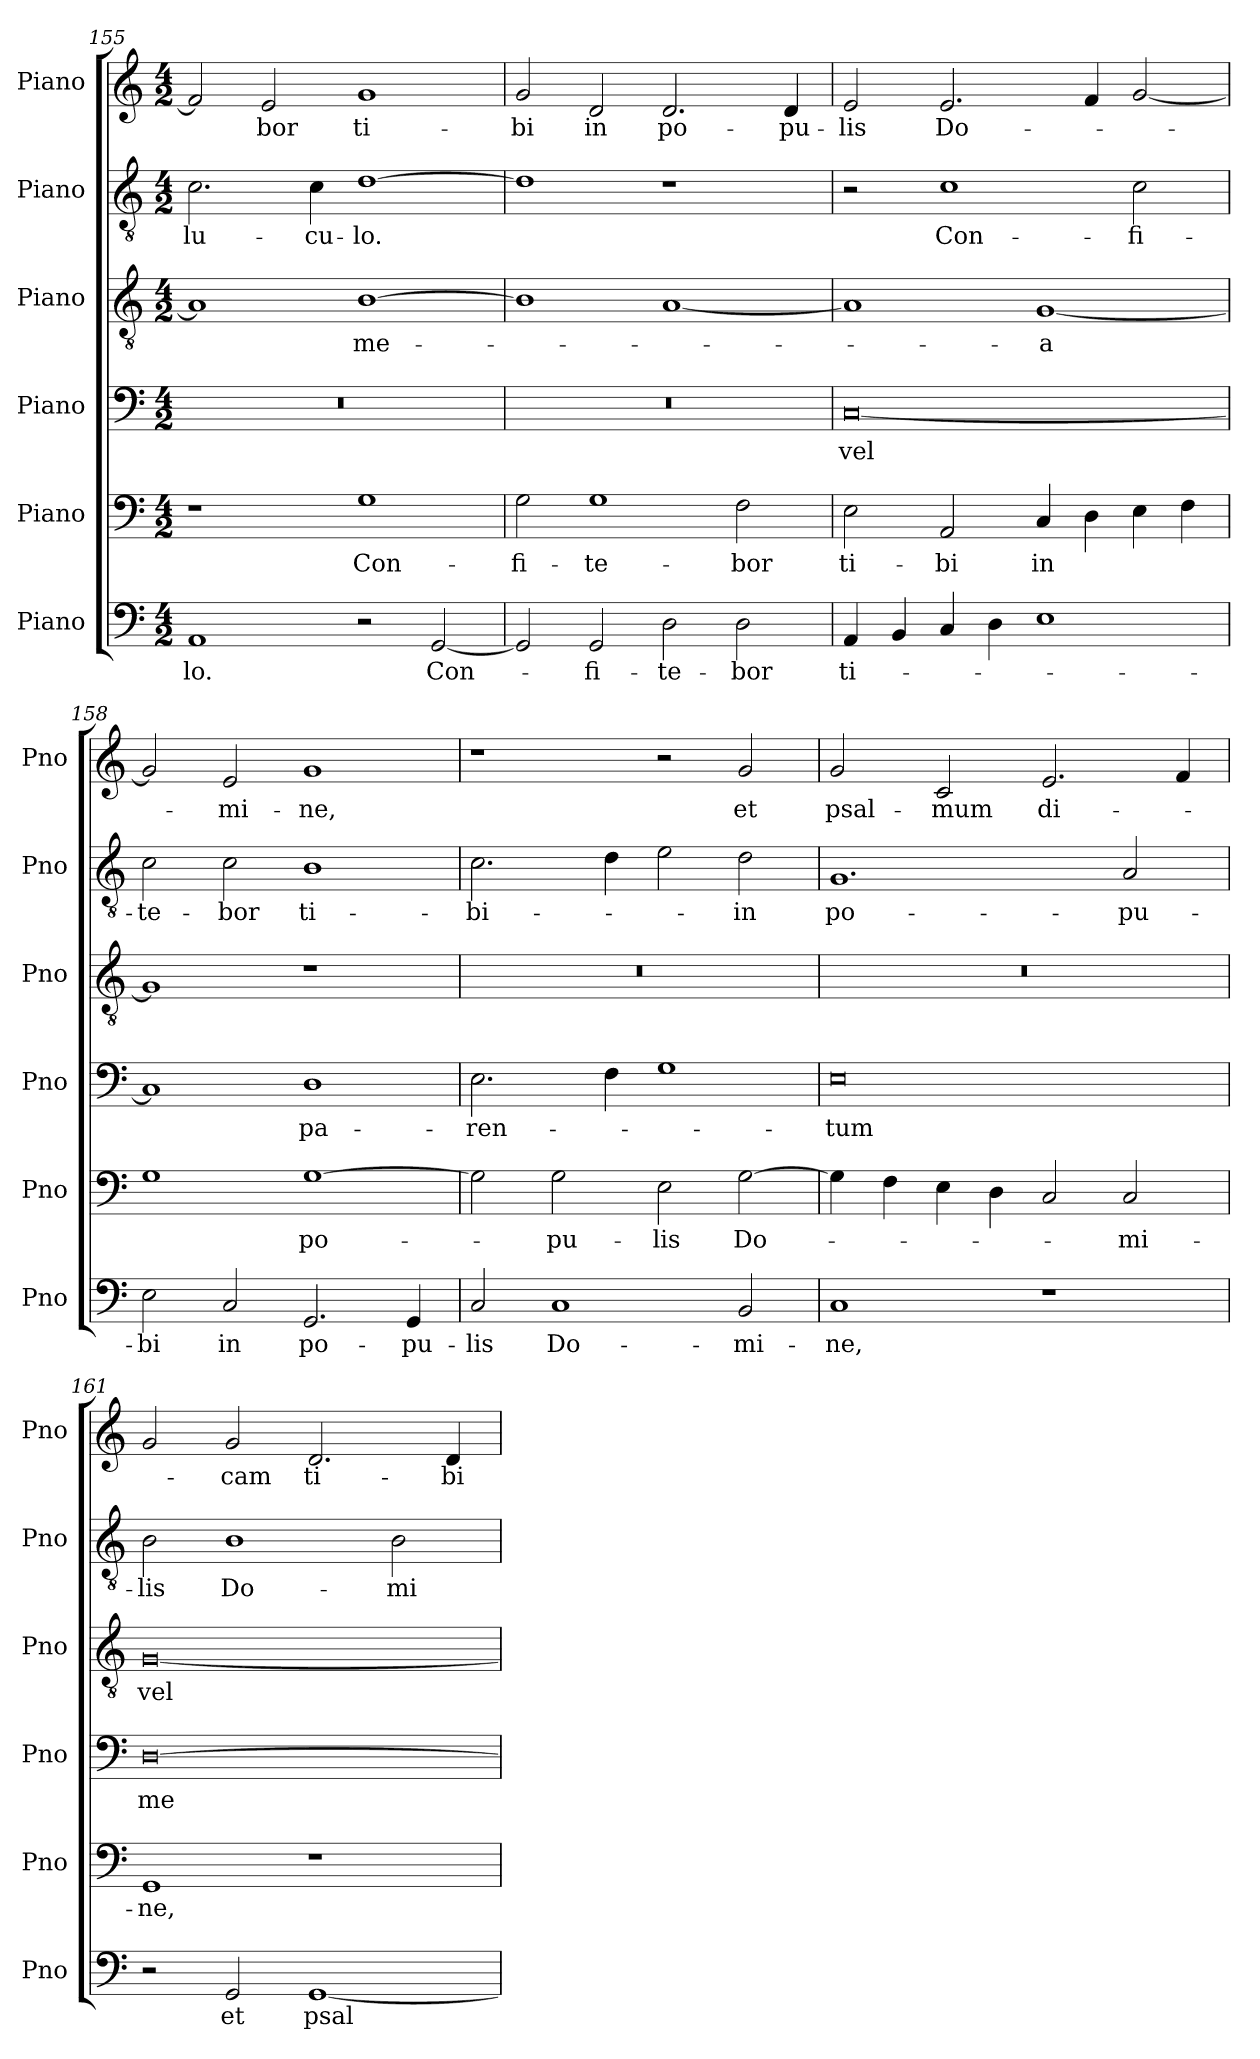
**kern	**text	**kern	**text	**kern	**text	**kern	**text	**kern	**text	**kern	**text
*part6	*part6	*part5	*part5	*part4	*part4	*part3	*part3	*part2	*part2	*part1	*part1
*staff6	*staff6	*staff5	*staff5	*staff4	*staff4	*staff3	*staff3	*staff2	*staff2	*staff1	*staff1
*I"Piano	*	*I"Piano	*	*I"Piano	*	*I"Piano	*	*I"Piano	*	*I"Piano	*
*I'Pno	*	*I'Pno	*	*I'Pno	*	*I'Pno	*	*I'Pno	*	*I'Pno	*
*clefF4	*	*clefF4	*	*clefF4	*	*clefGv2	*	*clefGv2	*	*clefG2	*
*k[]	*	*k[]	*	*k[]	*	*k[]	*	*k[]	*	*k[]	*
*M4/2	*	*M4/2	*	*M4/2	*	*M4/2	*	*M4/2	*	*M4/2	*
=155	=155	=155	=155	=155	=155	=155	=155	=155	=155	=155	=155
!	!LO:LY:b	!	!	!	!	!	!	!	!LO:LY:b	!	!
1AA	-lo.	1r	.	0r	.	1A]	.	2.c\	-lu­-	2f/]	.
!	!	!	!	!	!	!	!	!	!	!	!LO:LY:b
.	.	.	.	.	.	.	.	.	.	2e/	-bor
!	!	!	!	!	!	!	!	!	!LO:LY:b	!	!
.	.	.	.	.	.	.	.	4c\	-cu-	.	.
!	!	!	!LO:LY:b	!	!	!	!LO:LY:b	!	!LO:LY:b	!	!LO:LY:b
2r	.	1G	Con-	.	.	[1B	me-	[1d	-lo.	1g	ti­-
!	!LO:LY:b	!	!	!	!	!	!	!	!	!	!
[2GG/	Con-	.	.	.	.	.	.	.	.	.	.
=156	=156	=156	=156	=156	=156	=156	=156	=156	=156	=156	=156
!	!	!	!LO:LY:b	!	!	!	!	!	!	!	!LO:LY:b
2GG/]	.	2G\	-fi-	0r	.	1B]	.	1d]	.	2g/	-bi
!	!LO:LY:b	!	!LO:LY:b	!	!	!	!	!	!	!	!LO:LY:b
2GG/	-fi­-	1G	-te-	.	.	.	.	.	.	2d/	in
!	!LO:LY:b	!	!	!	!	!	!	!	!	!	!LO:LY:b
2D\	-te-	.	.	.	.	[1A	.	1r	.	2.d/	po-
!	!LO:LY:b	!	!LO:LY:b	!	!	!	!	!	!	!	!
2D\	-bor	2F\	-bor	.	.	.	.	.	.	.	.
!	!	!	!	!	!	!	!	!	!	!	!LO:LY:b
.	.	.	.	.	.	.	.	.	.	4d/	-pu-
=157	=157	=157	=157	=157	=157	=157	=157	=157	=157	=157	=157
!	!LO:LY:b	!	!LO:LY:b	!	!LO:LY:b	!	!	!	!	!	!LO:LY:b
4AA/	ti­-	2E\	ti­-	[0C	vel	1A]	.	2r	.	2e/	-lis
4BB/	.	.	.	.	.	.	.	.	.	.	.
!	!	!	!LO:LY:b	!	!	!	!	!	!LO:LY:b	!	!LO:LY:b
4C/	.	2AA/	-bi	.	.	.	.	1c	Con-	2.e/	Do-
4D\	.	.	.	.	.	.	.	.	.	.	.
!	!	!	!LO:LY:b	!	!	!	!LO:LY:b	!	!	!	!
1E	.	4C/	in	.	.	[1G	-a	.	.	.	.
.	.	4D\	.	.	.	.	.	.	.	4f/	.
!	!	!	!	!	!	!	!	!	!LO:LY:b	!	!
.	.	4E\	.	.	.	.	.	2c\	-fi-	[2g/	.
.	.	4F\	.	.	.	.	.	.	.	.	.
!!LO:LB:g=z
=158	=158	=158	=158	=158	=158	=158	=158	=158	=158	=158	=158
!	!LO:LY:b	!	!	!	!	!	!	!	!LO:LY:b	!	!
2E\	-bi	1G	.	1C]	.	1G]	.	2c\	-te-	2g/]	.
!	!LO:LY:b	!	!	!	!	!	!	!	!LO:LY:b	!	!LO:LY:b
2C/	in	.	.	.	.	.	.	2c\	-bor	2e/	-mi­-
!	!LO:LY:b	!	!LO:LY:b	!	!LO:LY:b	!	!	!	!LO:LY:b	!	!LO:LY:b
2.GG/	po-	[1G	po­-	1D	pa-	1r	.	1B	ti-	1g	-ne,
!	!LO:LY:b	!	!	!	!	!	!	!	!	!	!
4GG/	-pu­-	.	.	.	.	.	.	.	.	.	.
=159	=159	=159	=159	=159	=159	=159	=159	=159	=159	=159	=159
!	!LO:LY:b	!	!	!	!LO:LY:b	!	!	!	!LO:LY:b	!	!
2C/	-lis	2G\]	.	2.E\	-ren-	0r	.	2.c\	-bi-	1r	.
!	!LO:LY:b	!	!LO:LY:b	!	!	!	!	!	!	!	!
1C	Do­-	2G\	-pu­-	.	.	.	.	.	.	.	.
.	.	.	.	4F\	.	.	.	4d\	.	.	.
!	!	!	!LO:LY:b	!	!	!	!	!	!	!	!
.	.	2E\	-lis	1G	.	.	.	2e\	.	2r	.
!	!LO:LY:b	!	!LO:LY:b	!	!	!	!	!	!LO:LY:b	!	!LO:LY:b
2BB/	-mi-	[2G\	Do-	.	.	.	.	2d\	-in	2g/	et
=160	=160	=160	=160	=160	=160	=160	=160	=160	=160	=160	=160
!	!LO:LY:b	!	!	!	!LO:LY:b	!	!	!	!LO:LY:b	!	!LO:LY:b
1C	-ne,	4G\]	.	0E	-tum	0r	.	1.G	po-	2g/	psal-
.	.	4F\	.	.	.	.	.	.	.	.	.
!	!	!	!	!	!	!	!	!	!	!	!LO:LY:b
.	.	4E\	.	.	.	.	.	.	.	2c/	-mum
.	.	4D\	.	.	.	.	.	.	.	.	.
!	!	!	!	!	!	!	!	!	!	!	!LO:LY:b
1r	.	2C/	.	.	.	.	.	.	.	2.e/	di­-
!	!	!	!LO:LY:b	!	!	!	!	!	!LO:LY:b	!	!
.	.	2C/	-mi­-	.	.	.	.	2A/	-pu­-	.	.
.	.	.	.	.	.	.	.	.	.	4f/	.
=161	=161	=161	=161	=161	=161	=161	=161	=161	=161	=161	=161
!	!	!	!LO:LY:b	!	!LO:LY:b	!	!LO:LY:b	!	!LO:LY:b	!	!
2r	.	1GG	-ne,	[0D	me­-	[0G	vel	2B\	-lis	2g/	.
!	!LO:LY:b	!	!	!	!	!	!	!	!LO:LY:b	!	!LO:LY:b
2GG/	et	.	.	.	.	.	.	1B	Do­-	2g/	-cam
!	!LO:LY:b	!	!	!	!	!	!	!	!	!	!LO:LY:b
[1GG	psal­-	1r	.	.	.	.	.	.	.	2.d/	ti­-
!	!	!	!	!	!	!	!	!	!LO:LY:b	!	!
.	.	.	.	.	.	.	.	2B\	-mi-	.	.
!	!	!	!	!	!	!	!	!	!	!	!LO:LY:b
.	.	.	.	.	.	.	.	.	.	4d/	-bi
=	=	=	=	=	=	=	=	=	=	=	=
*-	*-	*-	*-	*-	*-	*-	*-	*-	*-	*-	*-
